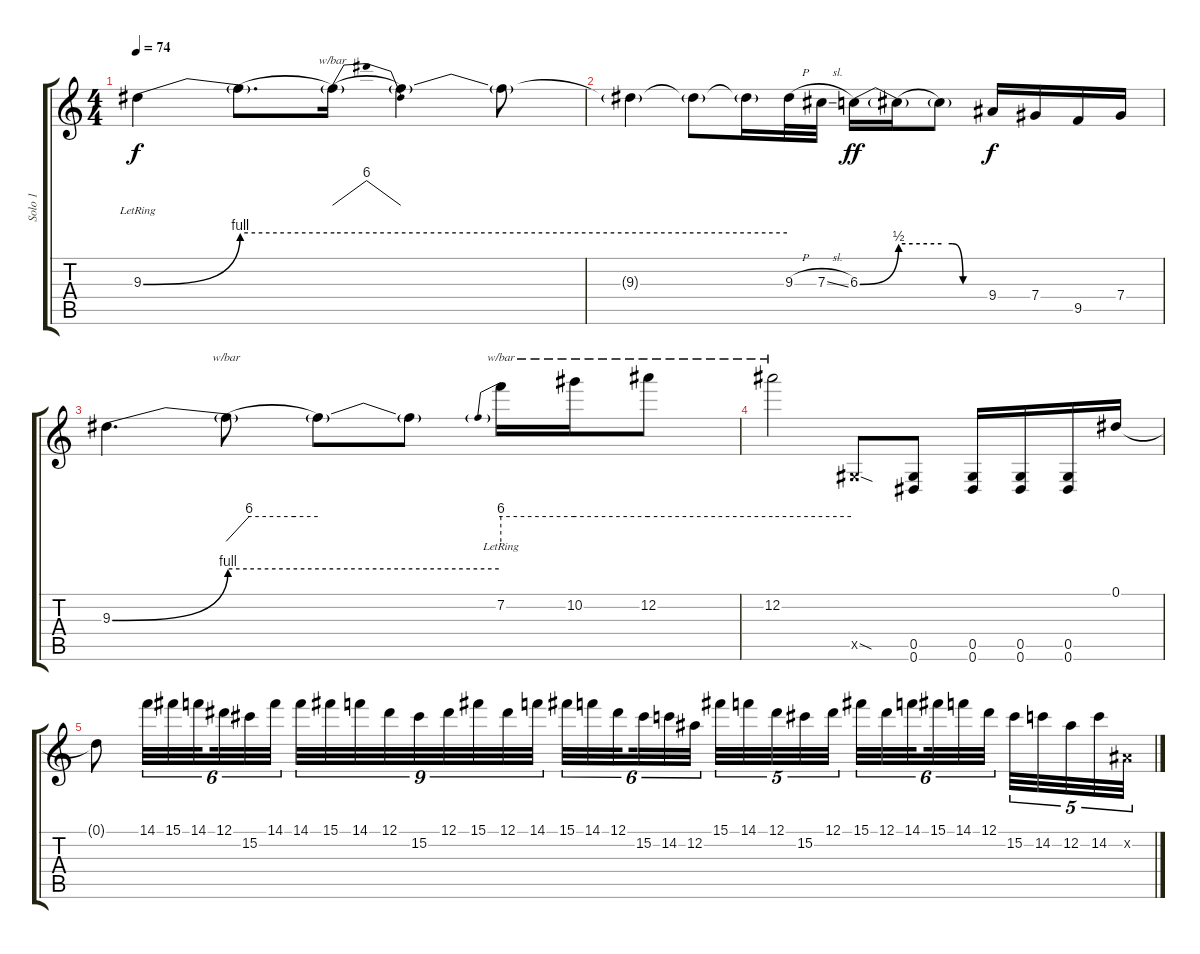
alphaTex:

\track ("Solo 1" "Solo 1") {instrument overdrivenguitar}
\staff {score tabs}
\tuning (Eb4 Bb3 Gb3 Db3 Ab2 Eb2) {hide}
\ts (4 4)
\tempo 74
\clef g2
\ks c
9.3{be (bend 0 0 60 4) lr}.4{dy f} 9.3{be (hold 0 4 60 4) t}.8{d} 9.3{be (hold 0 4 60 4) t}.16{tbe (dip default 0 0 30 24 45 24 60 0)} 9.3{t}.4 9.3{t}.8 |
9.3{t}.4 9.3{t}.8 9.3{t}.16 9.3{h}.32 7.3{sl}.32 6.3{be (bend 0 0 60 2)}.16{dy ff} 6.3{be (hold 0 2 60 2) t}.16 6.3{be (custom 0 2 15 2 30 0 60 0) t}.8 9.4.16{dy f} 7.4.16 9.5.16 7.4.16 |
9.3{be (bend 0 0 60 4)}.4{d} 9.3{be (hold 0 4 60 4) t}.8{tbe (custom default 0 0 15 24 45 24 60 24)} 9.3{t}.8 9.3{t}.8 7.2{lr}.16{tbe (predive default 0 24 60 24)} 10.2.16{tbe (hold default 0 24 60 24)} 12.2.8{tbe (hold default 0 24 60 24)} |
12.2.2{tbe (hold default 0 24 60 24)} 0.5{sod x}.8 (0.5 0.6).8 (0.5 0.6).16 (0.5 0.6).16 (0.5 0.6).16 0.1.16 |
0.1{t}.8 14.1.32{tu (6 4)} 15.1.32{tu (6 4)} 14.1.32{tu (6 4) beam splitsecondary} 12.1.32{tu (6 4)} 15.2.32{tu (6 4)} 14.1.32{tu (6 4)} 14.1.32{tu (9 8)} 15.1.32{tu (9 8)} 14.1.32{tu (9 8)} 12.1.32{tu (9 8)} 15.2.32{tu (9 8)} 12.1.32{tu (9 8)} 15.1.32{tu (9 8)} 12.1.32{tu (9 8)} 14.1.32{tu (9 8)} 15.1.32{tu (6 4)} 14.1.32{tu (6 4)} 12.1.32{tu (6 4) beam splitsecondary} 15.2.32{tu (6 4)} 14.2.32{tu (6 4)} 12.2.32{tu (6 4) beam splitsecondary} 15.1.32{tu (5 4)} 14.1.32{tu (5 4)} 12.1.32{tu (5 4)} 15.2.32{tu (5 4)} 12.1.32{tu (5 4)} 15.1.32{tu (6 4)} 12.1.32{tu (6 4)} 14.1.32{tu (6 4) beam splitsecondary} 15.1.32{tu (6 4)} 14.1.32{tu (6 4)} 12.1.32{tu (6 4) beam splitsecondary} 15.2.32{tu (5 4)} 14.2.32{tu (5 4)} 12.2.32{tu (5 4)} 14.2.32{tu (5 4)} 0.2{x}.32{tu (5 4)}
